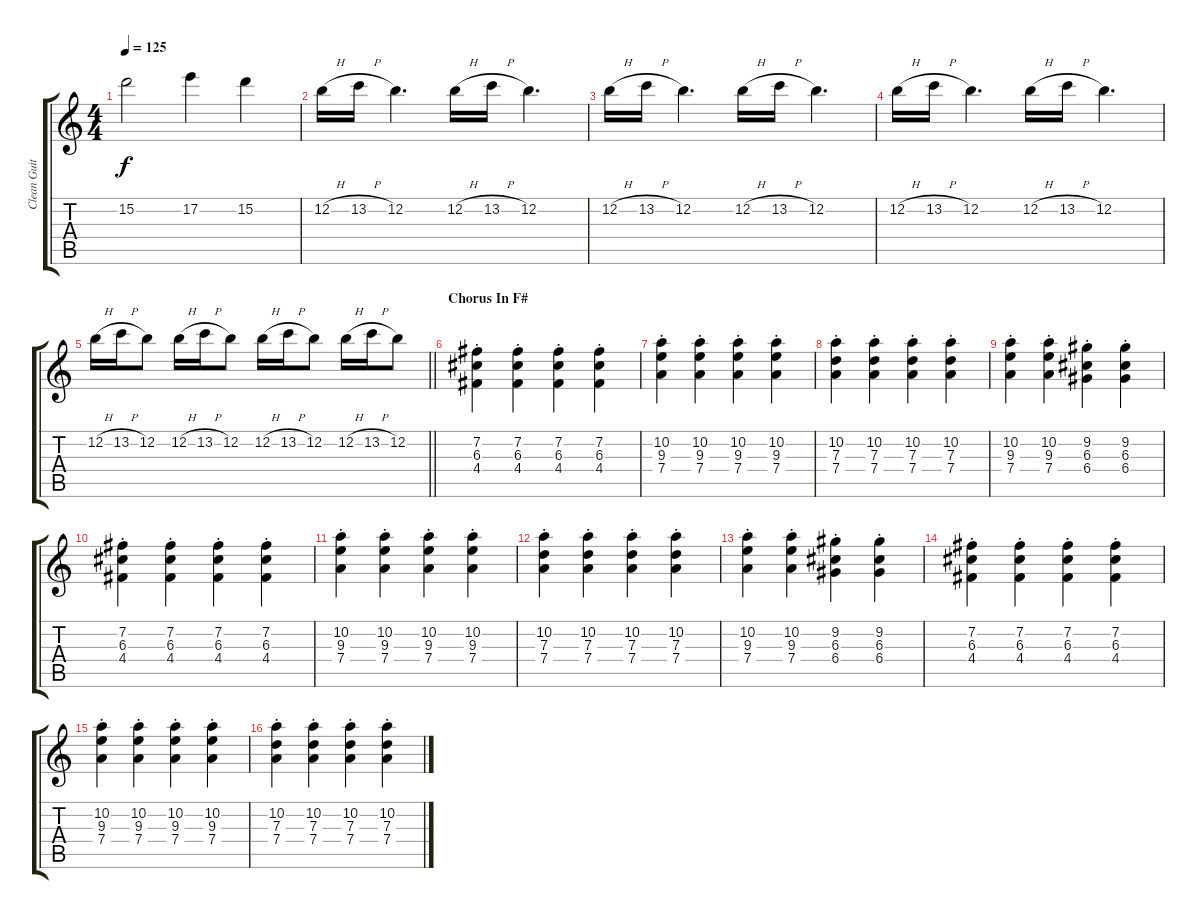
\track ("Clean Guitar" "Clean Guit") {instrument electricguitarclean}
\staff {score tabs}
\tuning (E4 B3 G3 D3 A2 E2) {hide}
\ts (4 4)
\tempo 125
\clef g2
\ks c
15.2.2{dy f} 17.2.4 15.2.4 |
12.2{h}.16 13.2{h}.16 12.2.4{d} 12.2{h}.16 13.2{h}.16 12.2.4{d} |
12.2{h}.16 13.2{h}.16 12.2.4{d} 12.2{h}.16 13.2{h}.16 12.2.4{d} |
12.2{h}.16 13.2{h}.16 12.2.4{d} 12.2{h}.16 13.2{h}.16 12.2.4{d} |
\barLineRight lightlight
12.2{h}.16 13.2{h}.16 12.2.8 12.2{h}.16 13.2{h}.16 12.2.8 12.2{h}.16 13.2{h}.16 12.2.8 12.2{h}.16 13.2{h}.16 12.2.8 |
\section ("" "Chorus In F#")
(7.2{st} 6.3{st} 4.4{st}).4{volume 9} (7.2{st} 6.3{st} 4.4{st}).4 (7.2{st} 6.3{st} 4.4{st}).4 (7.2{st} 6.3{st} 4.4{st}).4 |
(10.2{st} 9.3{st} 7.4{st}).4 (10.2{st} 9.3{st} 7.4{st}).4 (10.2{st} 9.3{st} 7.4{st}).4 (10.2{st} 9.3{st} 7.4{st}).4 |
(10.2{st} 7.3{st} 7.4{st}).4 (10.2{st} 7.3{st} 7.4{st}).4 (10.2{st} 7.3{st} 7.4{st}).4 (10.2{st} 7.3{st} 7.4{st}).4 |
(10.2{st} 9.3{st} 7.4{st}).4 (10.2{st} 9.3{st} 7.4{st}).4 (9.2{st} 6.3{st} 6.4{st}).4 (9.2{st} 6.3{st} 6.4{st}).4 |
(7.2{st} 6.3{st} 4.4{st}).4 (7.2{st} 6.3{st} 4.4{st}).4 (7.2{st} 6.3{st} 4.4{st}).4 (7.2{st} 6.3{st} 4.4{st}).4 |
(10.2{st} 9.3{st} 7.4{st}).4 (10.2{st} 9.3{st} 7.4{st}).4 (10.2{st} 9.3{st} 7.4{st}).4 (10.2{st} 9.3{st} 7.4{st}).4 |
(10.2{st} 7.3{st} 7.4{st}).4 (10.2{st} 7.3{st} 7.4{st}).4 (10.2{st} 7.3{st} 7.4{st}).4 (10.2{st} 7.3{st} 7.4{st}).4 |
(10.2{st} 9.3{st} 7.4{st}).4 (10.2{st} 9.3{st} 7.4{st}).4 (9.2{st} 6.3{st} 6.4{st}).4 (9.2{st} 6.3{st} 6.4{st}).4 |
(7.2{st} 6.3{st} 4.4{st}).4 (7.2{st} 6.3{st} 4.4{st}).4 (7.2{st} 6.3{st} 4.4{st}).4 (7.2{st} 6.3{st} 4.4{st}).4 |
(10.2{st} 9.3{st} 7.4{st}).4 (10.2{st} 9.3{st} 7.4{st}).4 (10.2{st} 9.3{st} 7.4{st}).4 (10.2{st} 9.3{st} 7.4{st}).4 |
(10.2{st} 7.3{st} 7.4{st}).4 (10.2{st} 7.3{st} 7.4{st}).4 (10.2{st} 7.3{st} 7.4{st}).4 (10.2{st} 7.3{st} 7.4{st}).4
